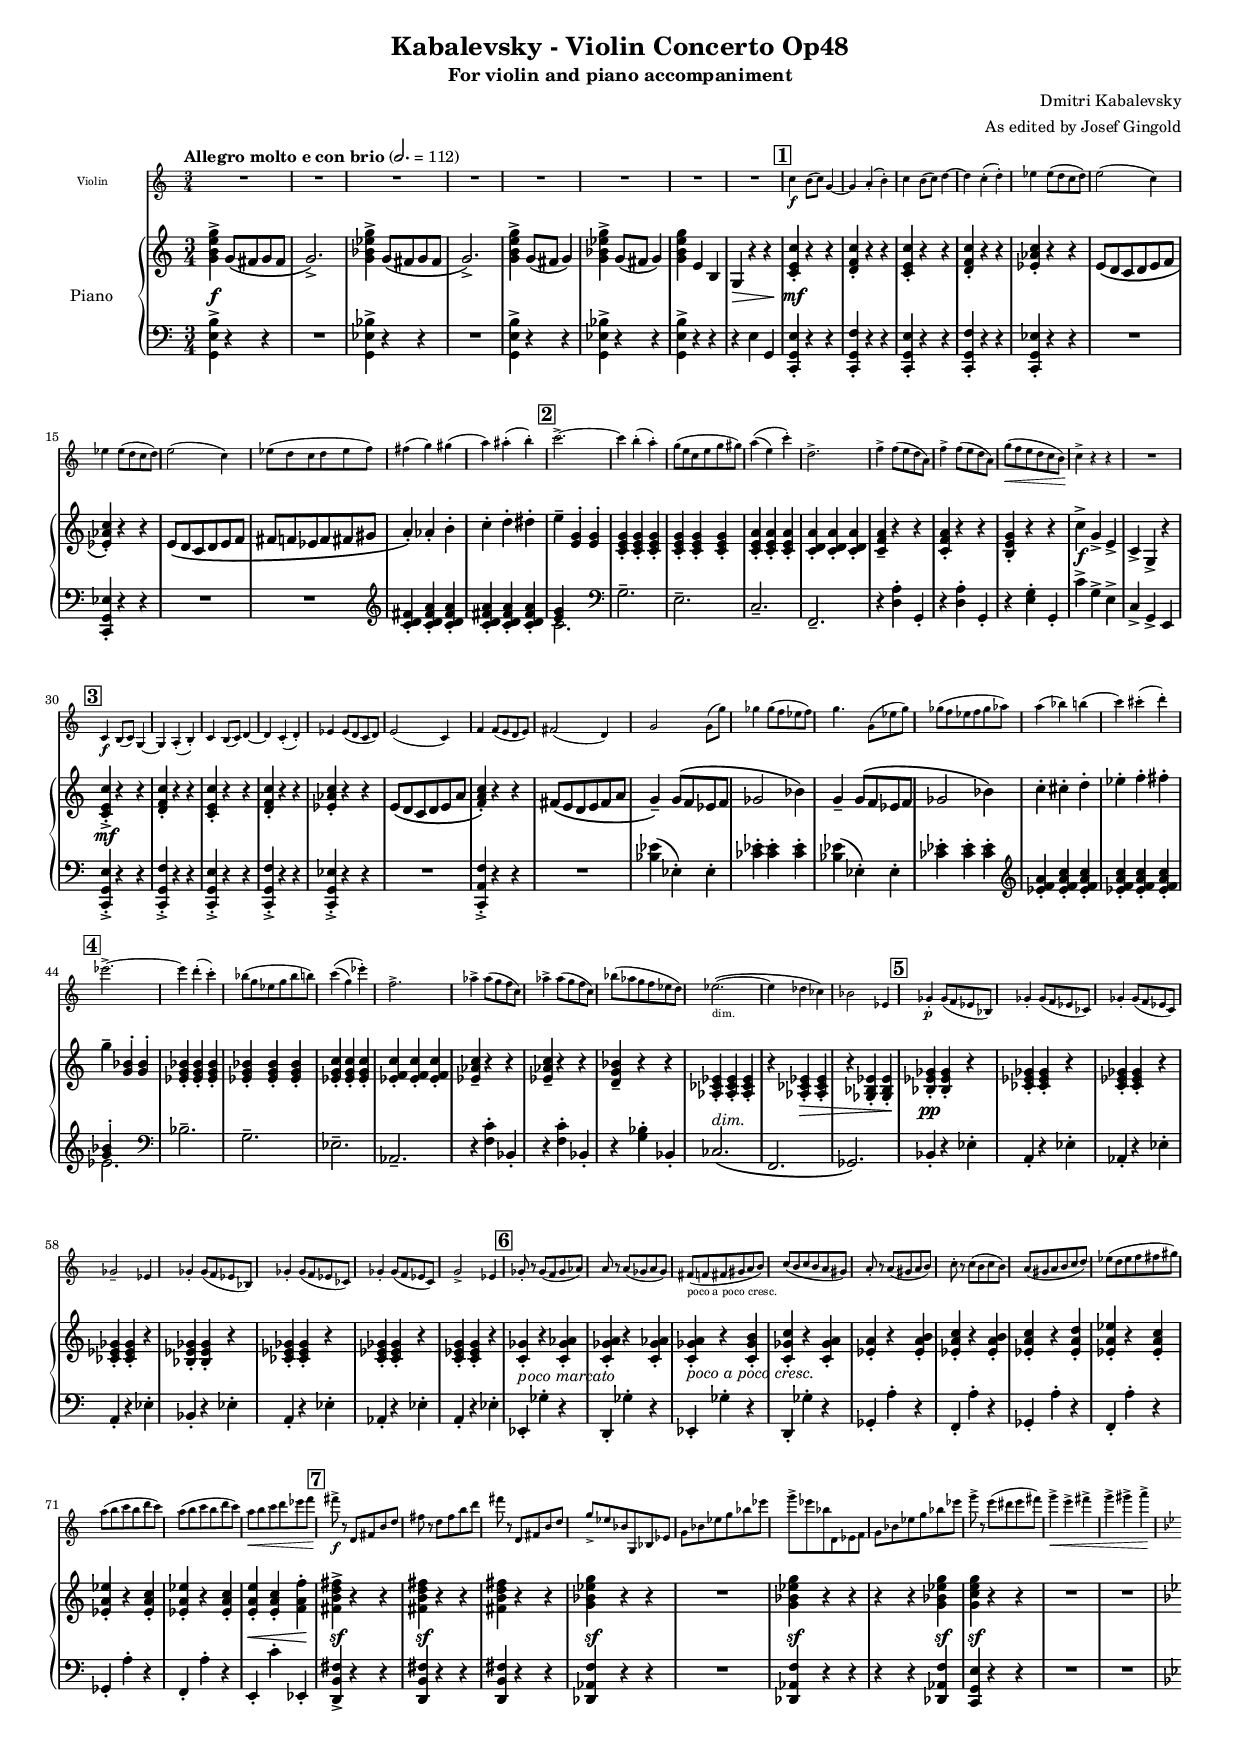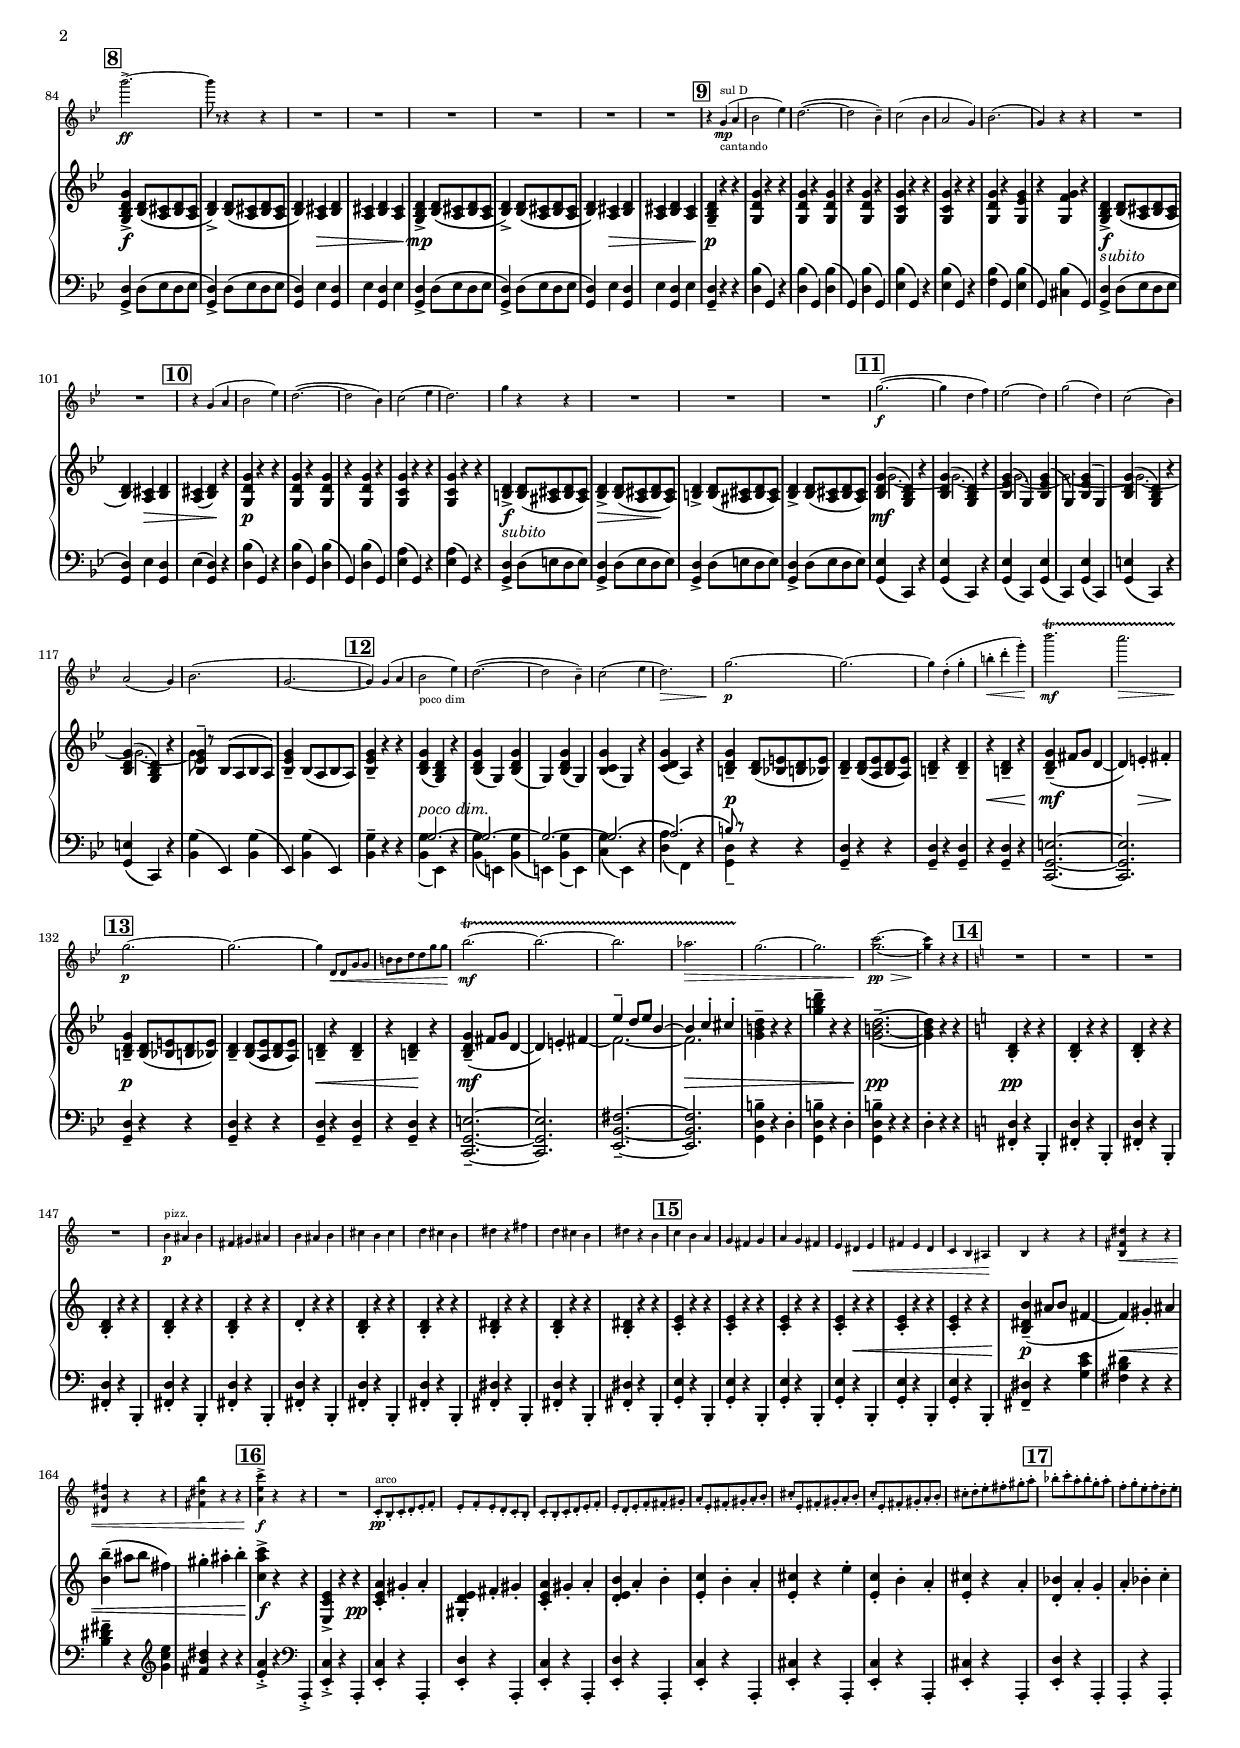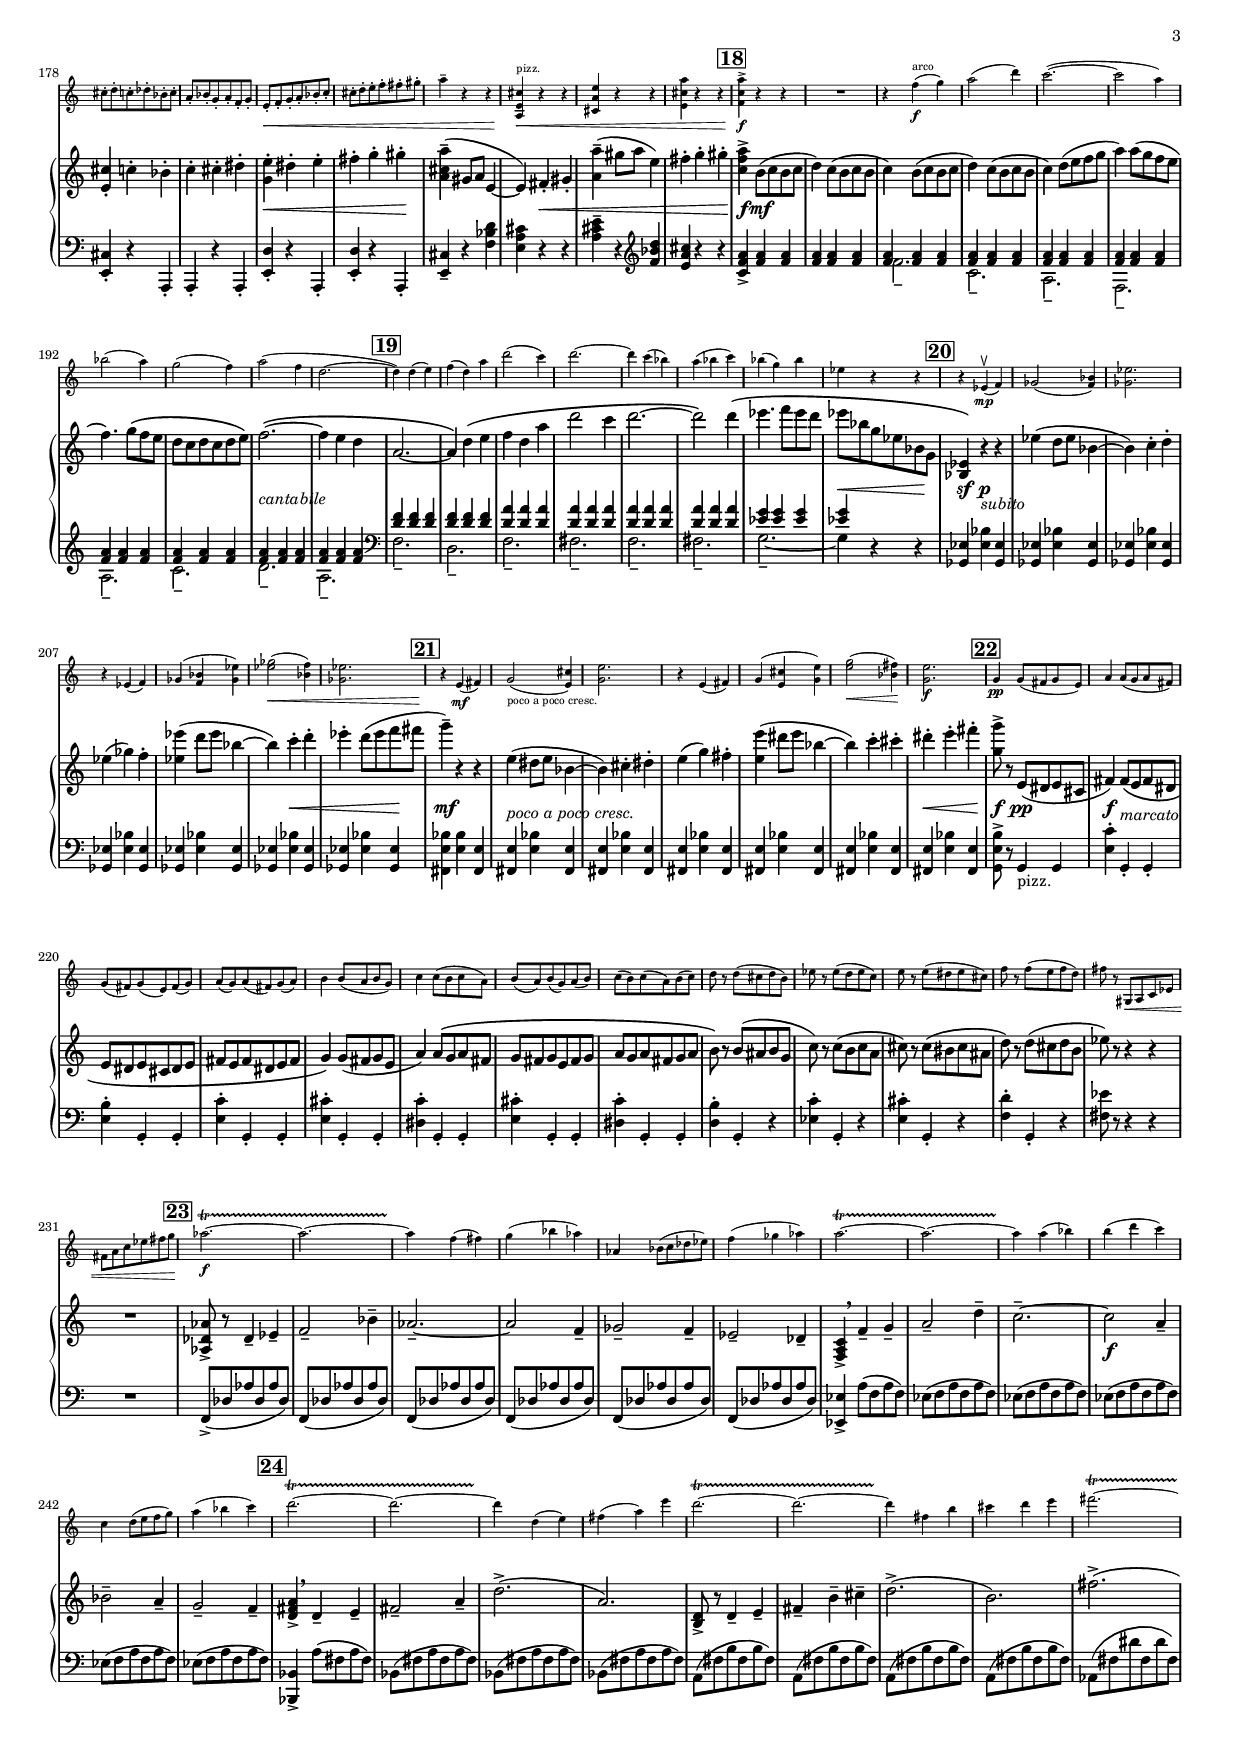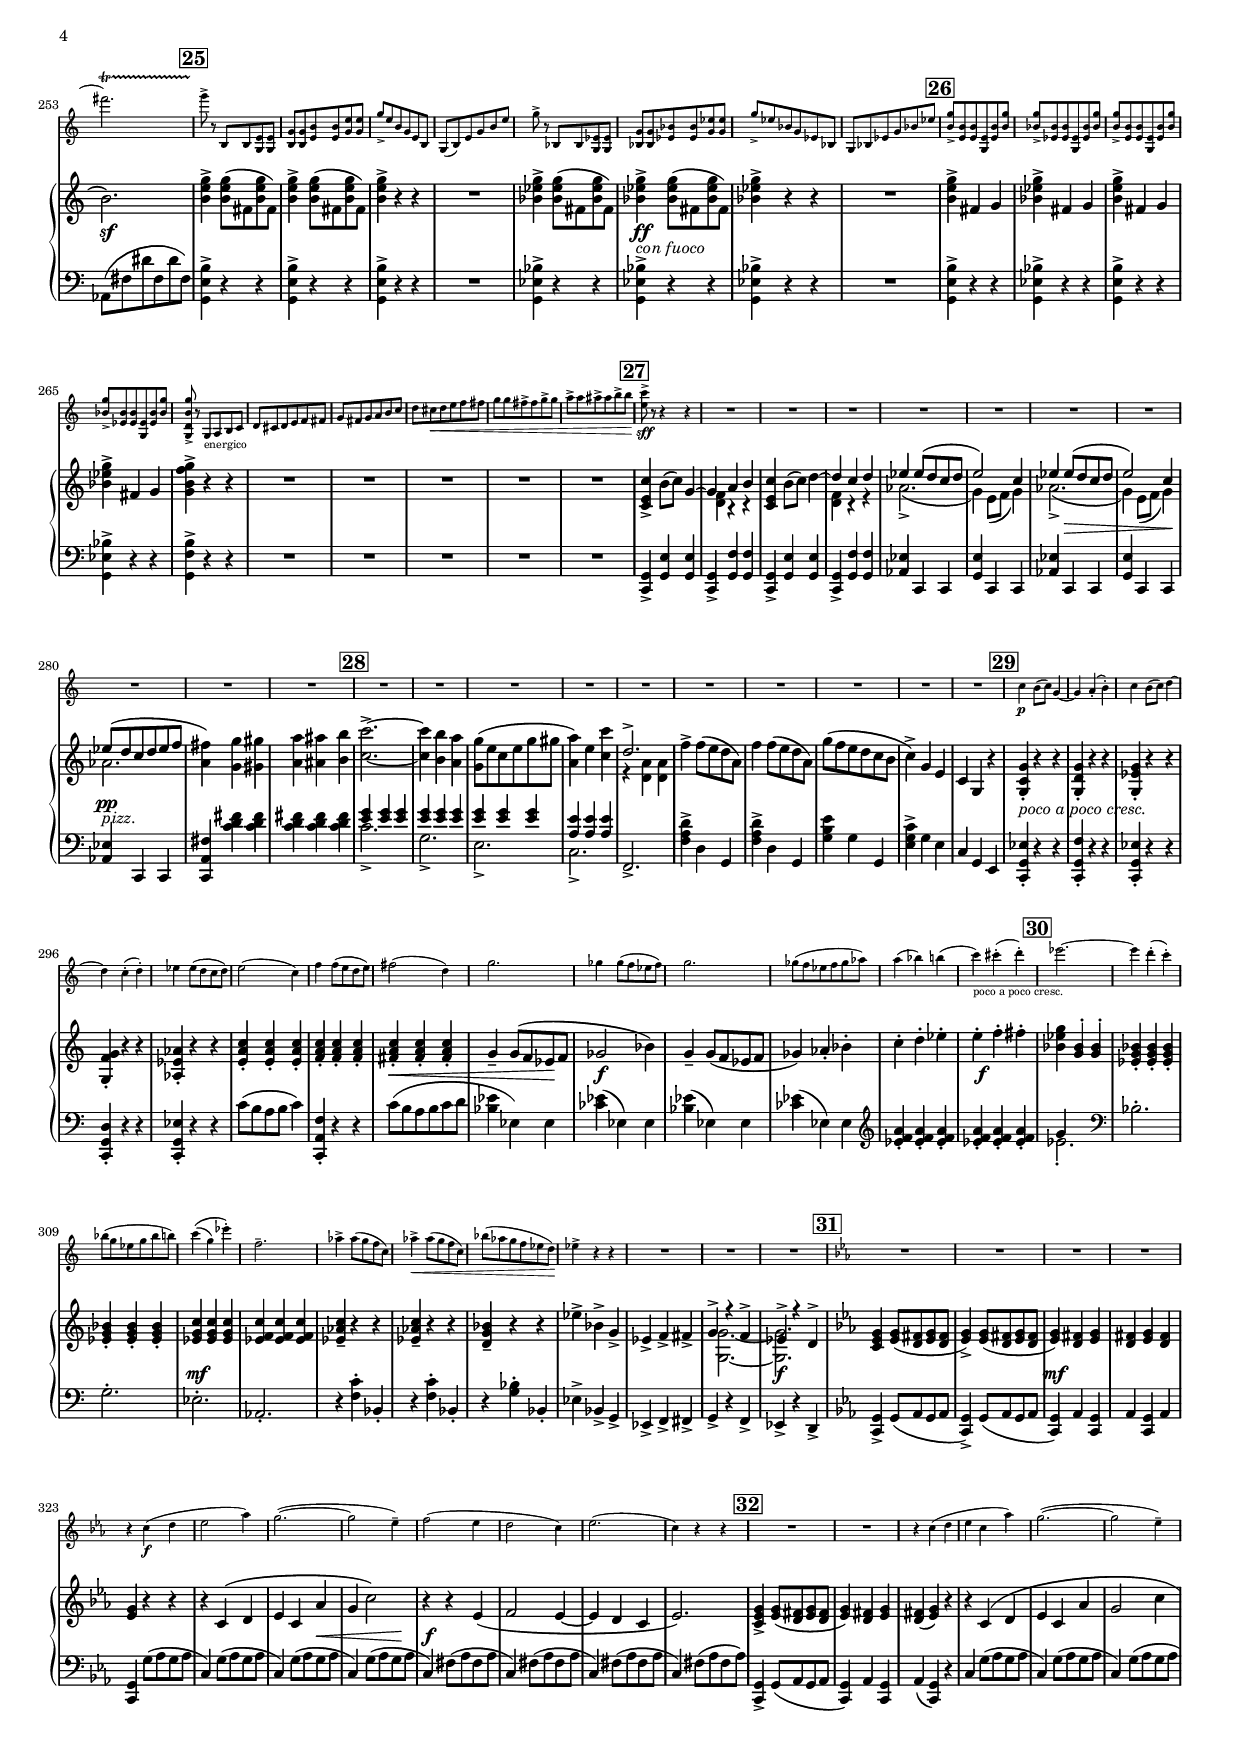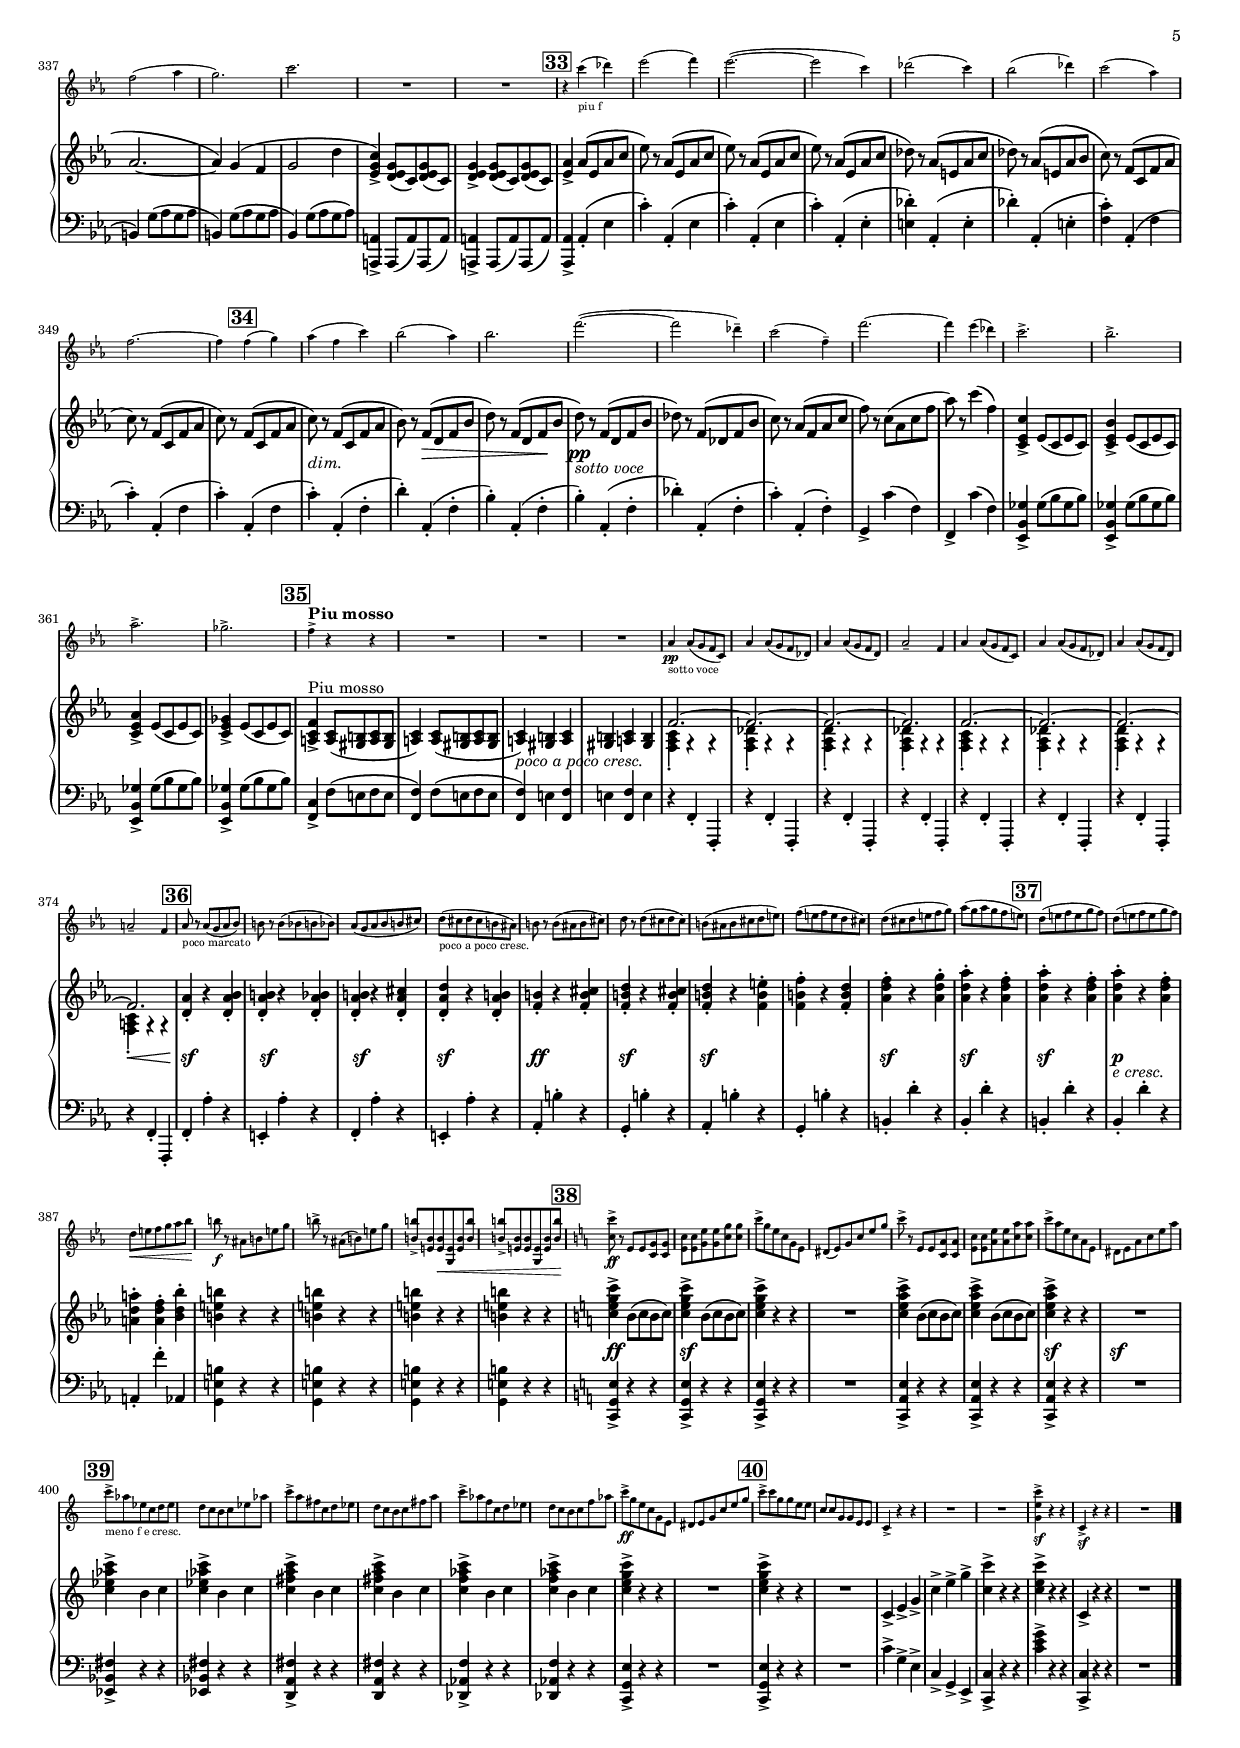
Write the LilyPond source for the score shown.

\version "2.18.2"
\include "articulate.ly"
#(set-global-staff-size 14)

%%%%%%%%%%%%%%%%%%%%%%%%%%%%%%%%%%%%%%%%%%%%%%%%%%%%%%%%%%%%%%%%%%%%%%%%%%%%%%%%%%%%%%%%%%
%%  http://lsr.di.unimi.it/LSR/Item?id=445

%LSR by Jay Anderson.
%modyfied by Simon Albrecht on March 2014.
%=> http://lilypond.1069038.n5.nabble.com/LSR-445-error-td160662.html

#(define (octave-up m t)
 (let* ((octave (1- t))
      (new-note (ly:music-deep-copy m))
      (new-pitch (ly:make-pitch
        octave
        (ly:pitch-notename (ly:music-property m 'pitch))
        (ly:pitch-alteration (ly:music-property m 'pitch)))))
  (set! (ly:music-property new-note 'pitch) new-pitch)
  new-note))

#(define (octavize-chord elements t)
 (cond ((null? elements) elements)
     ((eq? (ly:music-property (car elements) 'name) 'NoteEvent)
       (cons (car elements)
             (cons (octave-up (car elements) t)
                   (octavize-chord (cdr elements) t))))
     (else (cons (car elements) (octavize-chord (cdr elements ) t)))))

#(define (octavize music t)
 (if (eq? (ly:music-property music 'name) 'EventChord)
       (ly:music-set-property! music 'elements (octavize-chord
(ly:music-property music 'elements) t)))
 music)

makeOctaves = #(define-music-function (parser location arg mus) (integer? ly:music?)
 (music-map (lambda (x) (octavize x arg)) (event-chord-wrap! mus)))
%%%%%%%%%%%%%%%%%%%%%%%%%%%%%%%%%%%%%%%%%%%%%%%%%%%%%%%%%%%%%%%%%%%%%%%%%%%%%%%%%%%%%%%%%%

cr = \change Staff = "right"
cl = \change Staff = "left"
rhMark = \markup { 
  \path #0.1 #'((moveto -1 0)(rlineto 0 -1.5)(rlineto 0.5 0))
}

\header {
  title = "Kabalevsky - Violin Concerto Op48"
  subtitle = "For violin and piano accompaniment"
  arranger = "As edited by Josef Gingold"
  composer = "Dmitri Kabalevsky"
}

upper-prelude = \relative c'' {
  <g b e g>4-> g8\( fis g fis g2.\)->
  <g bes ees g>4-> g8\( fis g fis g2.\)->
  <g b e g>4-> g8( fis g4)
  <g bes ees g>4-> g8( fis g4)
  <g b e g>4 e b
  g4 r r
}

lower-prelude = \relative c {
  <g e' b'>4-> r r
  R2.
  <g ees' bes'>4-> r r
  R2.
  <g e' b'>4-> r r
  <g ees' bes'>4-> r r
  <g e' b'>4-> r r
  r4 e' g,
}

dynamics-prelude = {
  s2.\f s2.*6 s4\> s4 s4\!
}

upper-one = \relative c' {
  <c e c'>4-. r r
  <d f c'>4-. r r
  <c e c'>4-. r r
  <d f c'>4-. r r
  <ees aes c>4-. r r
  e8\( d c d e f <ees aes c>4-.\) r r
  e8\( d c d e f fis f ees f fis gis a4-.\) aes-. b-. c-. d-. dis-.
}

upper-two = \relative c'' {
  e4-- s4 s4
  <c, e g>4-. q-. q-. q-. q-. q-.
  <c e a>4-. q-. q-.
  <c d a'>4-. q-. q-.
  <c f a>4-- r r
  q4-. r r
  <b e g>4-. r r
  c'4-> g-> e-> c-> g-> r
}

upper-three = \relative c' {
  <c e c'>4-.-> r r
  <d f c'>4-. r r
  <c e c'>4-. r r
  <d f c'>4-. r r
  <ees aes c>4-. r r
  e8\( d c d e a <f a c>4-.\) r r
  fis8\( e d e fis a g4--\)
  g8\( f ees f ges2 bes4\)
  g4-- g8\( f ees f ges2 bes4\)
  c4-. cis-. d-. ees-. f-. fis-.
}

upper-four = \relative c''' {
  g4-- s4 s4
  <ees, g bes>4-. q-. q-. q-. q-. q-.
  <ees g c>4-. q-. q-.
  <ees f c'>4-. q-. q-.
  <ees aes c>4-- r r
  <ees aes c>4-- r r
  <d g bes>4-- r r
  <aes ces ees>4-. q-. q-. r q-. q-.
  r4 <ges bes ees>-. q-.
}

upper-five = \relative c' {
  <bes ees ges>4-. q-. r
  <ces ees ges>4-. q-. r
  <c ees ges>4-. q-. r
  <ces ees ges>4-. q-. r
  <bes ees ges>4-. q-. r
  <ces ees ges>4-. q-. r
  <c ees ges>4-. q-. r
  <c ees g>4-. q-. r
}

upper-six = \relative c' {
  <c ges'>4-. r <c ges' aes>-.
  <c ges' a>4-. r <c ges' aes>-.
  <c ges' a>4-. r <c ges' b>-.
  <c ges' c>4-. r <c ges' a>-.
  <ees a>4-. r <ees a b>-.
  <ees a c>4-. r <ees a b>-.
  <ees a c>4-. r <ees a d>-.
  <ees a ees'>4-. r <ees a c>-.
  <ees a ees'>4-. r <ees a c>-.
  <ees a ees'>4-. r <ees a c>-.
  <e a e'>4-. <e a c>-. <f a f'>-.
}

upper-seven = \relative c' {
  <fis b d fis>4-> r r
  <fis b d fis>4 r r
  <fis b d fis>4 r r
  <g bes ees g>4 r r
  R2.
  <g bes ees g>4 r r
  r4 r4 <g bes ees g>4
  <g c e g>4 r r
  R2. R2.
}

upper-eight = \relative c' {
  \key g \minor
  <g bes d g>4->
  <bes d>8\( <a cis> <bes d> <a cis> <bes d>4\)->
  <bes d>8\( <a cis> <bes d> <a cis> <bes d>4\)
  <a cis>4 <bes d> <a cis> <bes d> <a cis>
  <g bes d>4->
  <bes d>8\( <a cis> <bes d> <a cis> <bes d>4\)->
  <bes d>8\( <a cis> <bes d> <a cis> <bes d>4\)
  <a cis>4 <bes d> <a cis> <bes d> <a cis>
}

upper-nine = \relative c' {
  <g bes d>4-- r r
  <g d' g>4 r r q r q r q r
  <g c g'>4 r r q r r
  <g d' g>4 r <g ees' g> r <g f' g> r
  <g bes d>4->
  <bes d>8( <a cis> <bes d> <a cis> <bes d>4)
  <a cis>4 <bes d>
}

upper-ten = \relative c' {
  <a cis>4( <bes d>) r
  <g d' g>4 r r q r q r q r
  <g c g'>4 r r q r r
  <b d>4-> q8( <ais cis> <b d> <ais cis>)
  <bes d>4-> q8( <a cis> <bes d> <a cis>)
  <b d>4-> q8( <ais cis> <b d> <ais cis>)
  <bes d>4-> q8( <a cis> <bes d> <a cis>)
}

upper-eleven = \relative c' {
  << {
    <bes d g>4( <g bes d>) b'\rest
    <bes, d g>4( <g bes d>) b'\rest
    <bes, ees g>4( g) q( g) q( g)
    <bes d g>( <g bes d>) b'\rest
    <bes, d g>( <g bes d>) b'\rest
    <bes, ees g>4-- bes8( a bes a)
  } \\ {
    \tiny
    % \stemNeutral
    g'2.~ g2.~ g2.~ g2.~ g2.~ g2.~ g8 d'8\rest
  } >>
  \normalsize
  <bes, ees g>4-- bes8( a bes a)
}

upper-twelve = \relative c' {
  <bes ees g>4-- r r
  <bes d g>4( <g bes d>) r
  \repeat unfold 3 { <bes d g>4( g) }
  <bes c g'>4( g) r
  <c d g>4( a) r
  <b d g>4-- <b d>8( <bes e> <b d> <bes e>)
  <bes d>4-- q8( <a ees'> <bes d> <a ees'>)
  <b d>4-- r q-- r q-- r
  <bes d g>4--( fis'8 g d4~ d) e-. fis-.
}

upper-thirteen = \relative c' {
  <b d g>4-- <b d>8( <bes e> <b d> <bes e>)
  <bes d>4-- q8( <a ees'> <bes d> <a ees'>)
  <b d>4-- r q-- r q-- r
  <bes d g>4--( fis'8 g d4~ d) e-. << {
    s4 ees'4-- d8 ees bes4~ bes c4-. cis-.
  } \\ {
    \stemNeutral
    fis,4~
    \stemDown
    fis2.~ fis
  } >>
  <g b d>4-- r r
  <g' b d>4-- r r
  <g, b d>2.--~ q4 r r
}

upper-fourteen = \relative c' {
  \key c \major
  \repeat unfold 6 { <b d>4-. r r }
  d4-. r r
  <b d>4-. r r
  \repeat unfold 2 { <b d>4-. r r <b dis>-. r r }
}

upper-fifteen = \relative c' {
  \repeat unfold 6 { <c e>4-. r r }
  <b dis b'>4--( ais'8 b fis4~ fis) gis-. ais
  <b b'>4--( ais'8 b fis4) gis-. ais-. b-.
}

upper-sixteen = \relative c'' {
  <c a' c>4-> r r <e,, c' e>-> r r
  <c' e a>4-. gis'-. a-.
  <e d gis,>4-. fis-. gis-.
  <a e c>4-. gis-. a-.
  <b e, d>4-. a-. b-.
  <c e,>4-. b-. a-.
  <cis e,>4-. r e-.
  <c e,>4-. b-. a-.
  <cis e,>4-. r a-.
}

upper-seventeen = \relative c' {
  <d bes'>4-. a'-. g-. a-. bes-. c-.
  <cis e,>4-. c-. bes-. c-. cis-. dis-.
  <e g,>4-. dis-. e-. fis-. g-. gis-.
  <a, cis a'>4--( gis8 a e4~ e) fis4-. gis-.
  <a a'>4--( gis'8 a e4) fis-. g-. gis-.
}

upper-eighteen = \relative c'' {
  <c f a>4-> b8( c b c d4)
  c8( b c b c4)
  b8( c b c d4)
  c8( b c b c4)
  d8( e f g a4)
  a8( g f e f4.)
  g8\( f e d c d c d e\)
  f2.\(~ f4 e d a2.~ a4\)
}
upper-ninteen = \relative c'' {
  d4\( e f d a' d2 c4 d2.~ d2\)
  d4\( ees4. f8 ees d ees bes g ees bes g
  <ees bes>4\)
}

upper-twenty = \relative c'' {
  r4 r
  ees4( d8 ees bes4~ bes) c-. d-.
  ees4( ges) f-.
  <ees ees'>4( d'8 ees bes4~ bes) c-. d-.
  ees-. d8( ees f fis g4--)
}

upper-twentyone = \relative c'' {
  r4 r
  e4( dis8 e bes4~ bes) cis-. dis-.
  e4( g) fis-. <e e'>4( dis'8 e bes4~ bes) c-. cis-.
  dis4-. e-. fis-.
}
upper-twentytwo = \relative c''' {
  <g g'>8-> r e,8( dis e cis
  fis4) fis8\( e fis dis e dis e cis dis e fis e fis dis e fis
  g4\) g8( fis g e a4)
  a8\( g a fis g fis g e fis g a g a fis g a b\) r
  b8( ais b g c) r c( b c a cis) r
  cis8( bis cis ais d) r d( cis d b ees) r r4 r4
  R2.
}
upper-twentythree = \relative c' {
  <aes des aes'>8-> r des4-- ees--
  f2-- bes4-- aes2.~-- aes2 f4--
  ges2-- f4-- ees2-- des4--
  <c a f>4-> \breathe f4-- g-- a2-- d4--
  c2.~-- c2 a4-- bes2-- a4-- g2-- f4--
}
upper-twentyfour = \relative c' {
  <d fis a>4-> \breathe d4-- e--
  fis2-- a4-- d2.(-> a2.)
  <b, d>8-> r d4-- e-- fis-- b-- cis--
  d2.->( b2.) fis'2.->( b,2.)
}
upper-twentyfive = \relative c'' {
  \repeat unfold 2 {
    <b e g>4-> q8( fis q fis)
  }
  q4-> r r R2.
  \repeat unfold 2 {
    <bes ees g>4-> q8( fis q fis)
  }
  q4-> r r R2.
}
upper-twentysix = \relative c'' {
  \repeat unfold 2 {
    <b e g>4-> fis g
    <bes ees g>4-> fis g
  }
  <g b f' g>4-> r r R2.*5
}
upper-twentyseven = \relative c' {
  <c e c'>4-> b'8( c)
  << { g4~ g a b } \\ { s4 <f d>4 r r } >>
  <c e c'>4 b'8( c)
  << { \stemNeutral d4~ \stemUp d c d } \\ { s4 <d, f> r r } >>
  << {
    ees'4 ees8( d c d e2) c4 ees ees8( d c d e2) c4
    ees8( d c d ees f \stemNeutral <fis a,>4)
  } \\ {
    aes,2.->( g4) e8( f g4) aes2.->( g4) e8( f g4) aes2.
  } >>
  \makeOctaves 1 { g4 gis a ais b }
}
upper-twentyeight = \relative c'' {
  \makeOctaves 1 { c2.~-> c4 b a }
  <g g'>8( e' c e g gis
  <a a,>4) e <c c'>
  << { d2.-> } \\ { r4 <a d,> q } >>
  f'4-> f8( e d a) f'4 f8( e d a)
  g'8( f e d c b c4)-> g e c g r
}
upper-twentynine = \relative c' {
  <g c g'>4-. r r
  <g d' g>4-. r r
  <g ees' g>4-. r r
  <g f' g>4-. r r
  <aes ees' aes>4-. r r
  \repeat unfold 3 { <e' a c>-. }
  \repeat unfold 3 { <f a c>-. }
  \repeat unfold 3 { <fis a c>-. }
  g4-- g8( f ees f ges2 bes4)
  g4-- g8( f ees f ges4)
  aes4-. bes-. c-. d-. ees-. e-. f-. fis-.
}
upper-thirty = \relative c'' {
  <bes ees g>4 s2
  \repeat unfold 6 { <ees, g bes>4-. }
  \repeat unfold 3 { <ees g c>4 }
  \repeat unfold 3 { <ees f c'>4 }
  <ees aes c>4-- r r
  <ees aes c>4-- r r
  <d g bes>4-- r r
  ees'4-> bes-> g-> ees-> f-> fis->
  << { g4-> r f-> ees-> r d-> } \\ { <g, g'>2.~ q2. } >>
}
upper-thirtyone = \relative c' {
  \key c \minor
  <c ees g>4
  <ees g>8( <d fis> <ees g> <d fis> <ees g>4)->
  <ees g>8( <d fis> <ees g> <d fis> <ees g>4)
  <d fis>4 <ees g> <d fis> <ees g> <d fis>
  <ees g>4 r r r c( d ees c aes' g c2)
  r4 r ees,4( f2 ees4~ ees d c ees2.)
}
upper-thirtytwo = \relative c' {
  <c ees g>4->
  <ees g>8( <d fis> <ees g> <d fis> <ees g>4)
  <d fis>4 <ees g> <d fis>( <ees g>) r
  r4 c( d ees c aes' g2 c4 aes2.~ aes4)
  g4( f g2 d'4 <ees, g c>4->)
  \repeat unfold 2 { <d ees g>8( c) }
  q4->
  \repeat unfold 2 { <d ees g>8( c) }
}
upper-thirtythree = \relative c' {
  <ees aes>4->
  \repeat unfold 3 { aes8( ees aes c ees) r }
  aes,8( ees aes c des) r
  aes8( e aes c des) r
  aes8( e aes bes c) r
  \repeat unfold 3 { f,8( c f aes c) r }
}
upper-thirtyfour = \relative c' {
  f8( c f aes bes) r
  \repeat unfold 2 { f8( d f bes d) r }
  f,8( d f bes des) r
  f,8( des f bes c) r
  aes8( f aes c f) r
  c8( aes c f aes) r c4( f,)
  <c, ees c'>4-> ees8( c ees c)
  <c ees bes'>4-> ees8( c ees c)
  <c ees aes>4-> ees8( c ees c)
  <c ees ges>4-> ees8( c ees c)
}
upper-thirtyfive = \relative c' {
  <a c f>4->^"Piu mosso"
  <a c>8( <gis b> <a c> <gis b> <a c>4)
  <a c>8( <gis b> <a c> <gis b> <a c>4)
  <gis b>4 <a c> <gis b> <a c> <gis b>
  << {
    f'2.~ f~ f~ f
    f2.~ f~ f~ f
  } \\ {
    <f, aes c>4-. r r
    <f aes des>4-. r r
    <f aes d>4-. r r
    <f aes des>4-. r r
    <f aes c>4-. r r
    <f aes des>4-. r r
    <f aes d>4-. r r
    <f a c>4-. r r
  } >>
}
upper-thirtysix = \relative c' {
  <d aes'>4-. r <d aes' bes>-.
  <d aes' b>4-. r <d aes' bes>-.
  <d aes' b>4-. r <d aes' cis>-.
  <d aes' d>4-. r <d aes' b>-.
  <f b>4-. r <f b cis>-.
  <f b d>4-. r <f b cis>-.
  <f b d>4-. r <f b e>-.
  <f b f'>4-. r <f b d>-.
  <aes d f>4-. r <aes d g>-.
  <aes d aes'>4-. r <aes d f>-.
}
upper-thirtyseven = \relative c'' {
  <aes d aes'>4-. r <aes d f>-.
  <aes d aes'>4-. r <aes d f>-.
  <a d a'>4-. <a d f>-. <bes d bes'>-.
  \repeat unfold 4 { <b e b'>4 r r }
}
upper-thirtyeight = \relative c'' {
  \key c \major
  <c e g c>4-> b8( c b c)
  <c e g c>4-> b8( c b c)
  q4-> r r R2.
  <c e a c>4-> b8( c b c)
  <c e a c>4-> b8( c b c)
  q4-> r r R2.
}
upper-thirtynine = \relative c'' {
  <c ees aes c>4-> b c
  <c ees aes c>4-> b c
  <c fis a c>4-> b c
  <c fis a c>4-> b c
  <c f aes c>4-> b c
  <c f aes c>4-> b c
  <c e g c>4-> r r R2.
}
upper-forty = \relative c'' {
  <c e g c>4-> r r R2.
  c,4-> e-> g-> c-> e-> g->
  <c, c'>4-> r r
  <c e c'>4-> r r
  c,4-> r r R2.
}

lower-one = \relative c, {
  <c g' e'>4-. r r
  <c g' f'>4-. r r
  <c g' e'>4-. r r
  <c g' f'>4-. r r
  <c g' ees'>4-. r r
  R2.
  <c g' ees'>4-. r r
  R2. R2.
  \clef treble
  <c'' d fis>4-. \repeat unfold 5 { <c d fis a>4-. }
}

lower-two = \relative c' {
  << { <e g>4 \cr q-. q-. } \\ { \cl c2. } >>
  \clef bass
  g2.-- e2.-- c2.-- f,2.--
  r4 <d' a'>-. g,-.
  r4 <d' a'>-. g,-.
  r4 <e' g>-. g,-.
  c'4-> g-> e-> c-> g-> e
}

lower-three = \relative c, {
  <c g' e'>4-.-> r r
  <c g' f'>4-.-> r r
  <c g' e'>4-.-> r r
  <c g' f'>4-.-> r r
  <c g' ees'>4-.-> r r
  R2.
  <c a' f'>4-.-> r r
  R2.
  <bes'' ees>4( ees,-.) ees-.
  <ces' ees>4-. q-.q-.
  <bes ees>4( ees,-.) ees-.
  <ces' ees>4-. q-.q-.
  \clef treble
  <ees f a>4-.
  \repeat unfold 5 { <ees f a c>4-. }
}

lower-four = \relative c'' {
  << { <g bes>4-. \cr q-. q-. } \\ { \cl ees2. } >>
  \clef bass
  bes2.-- g-- ees-- aes,--
  r4 <f' c'>4-. bes,-.
  r4 <f' c'>4-. bes,-.
  r4 <g' bes>4-. bes,-.
  ces2.\( f, ges\)
}

lower-five = \relative c {
  bes4-. r ees-.
  a,4-. r ees'-.
  aes,4-. r ees'-.
  a,4-. r ees'-.
  bes4-. r ees-.
  a,4-. r ees'-.
  aes,4-. r ees'-.
  a,4-. r ees'-.
}

lower-six = \relative c, {
  ees4-. ges'-. r
  d,4-. ges'-. r
  ees,4-. ges'-. r
  d,4-. ges'-. r
  \repeat unfold 3 {
    ges,4-. a'-. r
    f,4-. a'-. r
  }
  e,4-. c''-. ees,,-.
}

lower-seven = \relative c, {
  <d b' fis'>4-> r r
  q4 r r q4 r r
  <des aes' f'>4 r r
  R2.
  q4 r r r r q
  <c g' e'>4 r r
  R2.*2
}

lower-eight = \relative c {
  \key g \minor
  <d g,>4->
  d8( ees d ees q4)->
  d8( ees d ees q4)
  ees4 q ees q ees
  <d g,>4->
  d8( ees d ees q4)->
  d8( ees d ees q4)
  ees4 q ees q ees
}

lower-nine = \relative c {
  <d g,>4-- r r
  <d bes'>4( g,) r
  \repeat unfold 3 { <d' bes'>4( g,) }
  <ees' bes'>4( g,) r
  <ees' bes'>4( g,) r
  <f' bes>4( g,) <ees' bes'>( g,) <cis bes'>( g)
  <d' g,>4->
  d8( ees d ees q4)
}

lower-ten = \relative c {
  ees4 q ees( q) r
  <d bes'>4( g,) r
  \repeat unfold 3 { <d' bes'>4( g,) }
  <ees' a>4( g,) r
  <ees' a>4( g,) r
  <d' g,>4->
  d8( e d e) q4->
  d8( ees d ees) q4->
  d8( e d e) q4->
  d8( ees d ees)
}

lower-eleven = \relative c {
  \repeat unfold 2 { <g ees'>4( c,) r }
  \repeat unfold 3 { q4( c) }
  \repeat unfold 2 { <g' e'>4( c,) r }
  \repeat unfold 3 { <bes' g'>4( ees,) }
}

lower-twelve = \relative c {
  <bes g'>4-- r r
  << {
    \tiny
    g'2.~ g2.~ g2.~ g2.\( a2.\)\( b8\) r
  } \\ {
    \normalsize
    <bes, g'>4( ees,) d'\rest
    \repeat unfold 3 { <bes g'>4( e,) }
    <c' g'>4( ees,) d'\rest
    <d a'>4( f,) d'\rest
    <g, d'>4--
  } >>
  r4 r4
  <g d'>4-- r r
  q-- r q-- r q-- r
  <c, g' e'>2.~ q2.
}

lower-thirteen = \relative c {
  <g d'>4-- r r q-- r r
  q-- r q-- r q-- r
  <c, g' e'>2.--~ q2.
  <ees bes' fis'>2.--~ q2.
  \repeat unfold 2 { <g d' b'>4-- r d'-. }
  q4-- r r d4-. r r
}

lower-fourteen = \relative c, {
  \key c \major
  \repeat unfold 9 { <fis d'>4-. r b,-. }
  <fis' dis'>4-. r b,-.
  <fis' d'>4-. r b,-.
  <fis' dis'>4-. r b,-.
}

lower-fifteen = \relative c {
  \repeat unfold 6 { <g e'>4-. r b,-. }
  <fis' dis'>4-- r <g' c e>4 <fis b dis> r r
  <b dis fis>4-- r \clef treble <g' c e> <fis b dis> r r
}

lower-sixteen = \relative c' {
  <e a>-.-> r \clef bass
  a,,,4-.-> <e' c'>-.-> r a,-.
  <e' c'>-. r a,-.
  <e' d'>-. r a,-.
  <e' c'>-. r a,-.
  <e' d'>-. r a,-.
  <e' c'>-. r a,-.
  <e' cis'>-. r a,-.
  <e' c'>-. r a,-.
  <e' cis'>-. r a,-.
}

lower-seventeen = \relative c, {
  <e d'>-. r a,-. a-. r a-.
  <e' cis'>-. r a,-. a-. r a-.
  <e' d'>-. r a,-.
  <e' d'>-. r a,-.
  <e' cis'>4-- r <f' bes d> <e a cis> r r
  <a cis e>4-- r \clef treble
  <f' bes d>4 <e a cis> r r
}

lower-eighteen = \relative c' {
  <c f a>4-> <f a> q q q q
  << {
    \repeat unfold 24 { q4 }
  } \\ {
    f2.-- c-- a-- f-- a-- c-- d-- a--
  } >>
}

lower-ninteen = \relative c' {
    \clef bass
    << {
      \repeat unfold 6 { <d f>4 }
      \repeat unfold 12 { <d a'>4 }
      <ees g>4 q q q
    } \\ {
      f,2.-- d-- f-- fis-- f-- fis-- g~-- g4
    } >>
    r4 r
  }

lower-twenty = \relative c {
  \repeat unfold 7 {
    <ees ges,>4 <ees bes'> <ees ges,>
  }
}

lower-twentyone = \relative c {
  <e bes' fis,>4 <e bes'> <e fis,>
  \repeat unfold 6 {
    <e fis,>4 <e bes'> <e fis,>
  }
}

lower-twentytwo = \relative c {
  <g e' b'>8-> r g4_\markup { "pizz." } g
  <e' c'>4-. g,-. g-.
  <e' b'>4-. g,-. g-.
  <e' c'>4-. g,-. g-.
  <e' cis'>4-. g,-. g-.
  <dis' c'>4-. g,-. g-.
  <e' cis'>4-. g,-. g-.
  <dis' c'>4-. g,-. g-.
  <d' b'>4-. g,-. r
  <ees' c'>4-. g,-. r
  <e' cis'>4-. g,-. r
  <f' d'>4-. g,-. r
  <fis' ees'>8 r r4 r4
  R2.
}
lower-twentythree = \relative c, {
  f8->( des' aes' des, aes' des,)
  \repeat unfold 5 {
    f,8( des' aes' des, aes' des,)
  }
  <ees ees,>4-> a8( f a f)
  \repeat unfold 5 { ees8( f a f a f) }
}
lower-twentyfour = \relative c {
  <bes bes,>4-> a'8( fis a fis)
  \repeat unfold 3 { bes,8( fis' a fis a fis) }
  \repeat unfold 4 { a,8( fis' b fis b fis) }
  \repeat unfold 2 { aes,8( fis' dis' fis, dis' fis,) }
}
lower-twentyfive = \relative c {
  <g e' b'>4-> r r q-> r r q-> r r R2.
  <g ees' bes'>4-> r r q-> r r q-> r r R2.
}
lower-twentysix = \relative c {
  <g e' b'>4-> r r <g ees' bes'>-> r r
  <g e' b'>4-> r r <g ees' bes'>-> r r
  <g f' b>4-> r r R2.*5
}
lower-twentyseven = \relative c {
  <g c,>4-> <g e'> q
  <g c,>4-> <g f'> q
  <g c,>4-> <g e'> q
  <g c,>4-> <g f'> q
  <aes ees'>4 c, c
  <g' e'> c, c
  <aes' ees'>4 c, c
  <g' e'> c, c
  <aes' ees'>4 c, c
  <c a' fis'>4 <c'' d fis> q q q q
}
lower-twentyeight = \relative c' {
  << {
    \repeat unfold 9 { <e g>4 }
    \repeat unfold 3 { <a, e'>4 }
  } \\ {
    c2.-> g-> e-> c->
  } >>
  f,2.->
  <f' a d>4-> d g,
  <f' a d>4-> d g,
  <g' b e>4 g g,
  <e' g c>4-> g e c g e
}
lower-twentynine = \relative c, {
  <c g' ees'>4-. r r
  <c g' f'>4-. r r
  <c g' ees'>4-. r r
  <c g' d'>4-. r r
  <c g' ees'>4-. r r
  c''8( b a b c4)
  <c,, a' f'>4-. r r c''8( b a b c d
  <bes ees>4 ees,) ees
  <ces' ees>4( ees,) ees
  <bes' ees>4( ees,) ees
  <ces' ees>4( ees,) ees
  \clef treble
  \repeat unfold 6 { <ees' f a>4-. }
}
lower-thirty = \relative c'' {
  << {
    g4 \cr <g bes>4-. q-.
  } \\ {
    \cl ees2.-.
  } >>
  \clef bass
  bes2.-. g-. ees-. aes,-.
  r4 <f' c'>4-. bes,-.
  r4 <f' c'>4-. bes,-.
  r4 <g' bes>4-. bes,-.
  ees4-> bes-> g-> ees-> f-> fis->
  g4-> r f-> ees-> r d->
}
lower-thirtyone = \relative c {
  \key c \minor
  <g c,>4->
  g8( aes g aes <g c,>4)->
  g8( aes g aes <g c,>4)
  aes4 q aes q aes q
  \repeat unfold 4 { g'8( aes g aes c,4) }
  \repeat unfold 3 { fis8( aes fis aes c,4) }
  fis8( aes fis aes)
}
lower-thirtytwo = \relative c {
  <g c,>4->
  g8( aes g aes <g c,>4)
  aes4 q aes( q) r4
  c4 \repeat unfold 2 { g'8( aes g aes c,4) }
  \repeat unfold 2 { g'8( aes g aes b,4) }
  g'8( aes g aes bes,4)
  g'8( aes g aes)
  \repeat unfold 2 { <a,, a'>4-> a8( a') a,( a') }
}
lower-thirtythree = \relative c {
  <aes aes,>4->
  \repeat unfold 3 { aes4-.( ees' c'-.) }
  aes,4-.( ees'-. <e des'>-.)
  aes,4-.( e'-. des'-.)
  aes,4-.( e'-. <f c'>-.)
  \repeat unfold 3 { aes,4-.( f' c'-.) }
}
lower-thirtyfour = \relative c {
  aes4-.( f'-. d'-.)
  aes,4-.( f'-. bes-.)
  aes,4-.( f'-. bes-.)
  aes,4-.( f'-. des'-.)
  aes,4-.( f'-. c'-.)
  aes,-.( f'-.)
  g,4-> c'4( f,) f,-> c''( f,)
  \repeat unfold 4 {
    <ges bes, ees,>4-> ges8( bes ges bes)
  }
}
lower-thirtyfive = \relative c {
  <c f,>4->
  \repeat unfold 2 { f8( e f e <f f,>4) }
  e4 q e q e
  \repeat unfold 8 { r4 f,-. f,-. }
}
lower-thirtysix = \relative c, {
  f4-. aes'-. r e,-. aes'-. r
  f,4-. aes'-. r e,-. aes'-. r
  aes,4-. b'-. r g,-. b'-. r
  aes,4-. b'-. r g,-. b'-. r
  b,4-. d'-. r bes,-. d'-. r
}
lower-thirtyseven = \relative c {
  b4-. d'-. r bes,-. d'-. r
  a,4-. f''-. aes,,
  \repeat unfold 4 { <g e' b'>4 r r }
}
lower-thirtyeight = \relative c, {
  \key c \major
  \repeat unfold 3 { <c g' e'>4-> r r } R2.
  \repeat unfold 3 { <c a' e'>4-> r r } R2.
}
lower-thirtynine = \relative c, {
  <ees bes' fis'>4-> r r q r r
  <d a' fis'>4-> r r q r r
  <des aes' f'>4-> r r q r r
  <c g' e'>4-> r r R2.
}
lower-forty = \relative c, {
  <c g' e'>4-> r r R2.
  c''4-> g-> e-> c-> g-> e->
  <c c'>4-> r r <c'' e g>-> r r <c,, c'>4-> r r R2.
}

dynamics-one = {
  s2.\mf s2.*10
}
dynamics-two = {
  s2.*8 s2.\f s2.
}
dynamics-three = {
  s2.\mf s2.*13
}
dynamics-four = {
  s2.*8 s2._"dim." s4 s2\> s2 s4\!
}
dynamics-five = {
  s2.\pp s2.*7
}
dynamics-six = {
  s2._"poco marcato" s2. s2._"poco a poco cresc." s2.*7 s2\< s4\!
}
dynamics-seven = {
  s2.\sf s2.\sf s2. s2.\sf s2. s2.\sf s2 s4\sf s2.\sf s2.*2
}
dynamics-eight = {
  s2.\f s2. s4 s2\> s2 s4\! s2.\mp s2. s4 s2\> s2 s4\!
}
dynamics-nine = {
  s2.\p s2.*7 s2.\f_"subito" s4 s2\> s4 s2\!
}
dynamics-ten = {
  s2.\p s2.*4 s2.\f_"subito" s2\> s4\! s2.*2
}
dynamics-eleven = {
  s2.\mf s2.*7
}
dynamics-twelve = {
  s2. s2._"poco dim." s2.*4 s2.\p s2.*2 s2\< s4\! s2.\mf s4 s\> s\!
}
dynamics-thirteen = {
  s2.\p s s2.\< s4 s\! s s2.\mf s2.*2 s2.\> s2. s2 s4\! s2.\pp s2.
}
dynamics-fourteen = {
  s2.\pp s2.*11
}
dynamics-fifteen = {
  s2.*3 s4 s2\< s2. s2 s4\! s2.\p s2.\< s2. s2 s4\!
}
dynamics-sixteen = {
  s2.\f s2 s4\pp s2.*8
}
dynamics-seventeen = {
  s2.*4 s2.\< s2 s4\! s2. s4 s2\< s2. s2 s4\!
}
dynamics-eighteen = {
  s4\f s2\mf s2.*7 s2._"cantabile" s2.
}
dynamics-ninteen = {
  s2.*7 s2\< s4\!
}
dynamics-twenty = {
  s4\sf s2\p_"subito" s2.*4 s4 s2\< s2 s4\!
}
dynamics-twentyone = {
  s2.\mf s2._"poco a poco cresc." s2.*4 s2\< s4\!
}
dynamics-twentytwo = {
  s4\f s2\pp
}
dynamics-twentythree = {
  s4\f s2_"marcato" s2.*11
}
dynamics-twentyfour = {
  s2.*10
}
dynamics-twentyfive = {
  s2.\f s2.*7
}
dynamics-twentysix = {
  s2.*4 s2.\sf s2.*5
}
dynamics-twentyseven = {
  s2.\ff_"con fuoco" s2.*10
}
dynamics-twentyeight = {
  s2.*8 s4 s2\> s2 s4\!
}
dynamics-twentynine = {
  s2.\pp_"pizz." s2.*12 s2._"poco a poco cresc."
}
dynamics-thirty = {
  s2.*6 s2.\< s2 s4\! s2.\f s2.*3
}
dynamics-thirtyone = {
  s2.\f s2.*3
  s2.\mf
  s2.*7
}
dynamics-thirtytwo = {
  s2.\f s2.*2 s2.\mf s2.*3
  s2 s4\< s2 s4\!
  s2.\f s2.
}
dynamics-thirtythree = {
  s2.*8
}
dynamics-thirtyfour = {
  s2.*13
}
dynamics-thirtyfive = {
  s2. s2._"dim." s4 s2\> s2 s4\!
  s2.\pp_"sotto voce" s2.*7
}
dynamics-thirtysix = {
  s2.*3 s2._"poco a poco cresc." s2.*6
}
dynamics-thirtyseven = {
  s2.*2 s2\< s4\! \repeat unfold 4 { s2.\sf }
}
dynamics-thirtyeight = {
  s2.\ff s2.\sf s2.\sf s2.
  \repeat unfold 3 { s2.\sf }
}
dynamics-thirtynine = {
  s2.\p_"e cresc." s2.*5 s2.\ff
}
dynamics-forty = {
  s2.\sf s2.*4 s2.\sf s2.\sf s2.
}

upper = \relative c' {
  \clef treble
  \tempo "Allegro molto e con brio" 2. = 112
  \time 3/4
  \key c \major
  \upper-prelude
  \upper-one
  \upper-two
  \upper-three
  \upper-four
  \upper-five
  \upper-six
  \upper-seven
  \upper-eight
  \upper-nine
  \upper-ten
  \upper-eleven
  \upper-twelve
  \upper-thirteen
  \upper-fourteen
  \upper-fifteen
  \upper-sixteen
  \upper-seventeen
  \upper-eighteen
  \upper-ninteen
  \upper-twenty
  \upper-twentyone
  \upper-twentytwo
  \upper-twentythree
  \upper-twentyfour
  \upper-twentyfive
  \upper-twentysix
  \upper-twentyseven
  \upper-twentyeight
  \upper-twentynine
  \upper-thirty
  \upper-thirtyone
  \upper-thirtytwo
  \upper-thirtythree
  \upper-thirtyfour
  \upper-thirtyfive
  \upper-thirtysix
  \upper-thirtyseven
  \upper-thirtyeight
  \upper-thirtynine
  \upper-forty
  \bar "|."
}

lower = \relative c {
  \clef bass
  \time 3/4
  \key c \major
  \lower-prelude
  \lower-one
  \lower-two
  \lower-three
  \lower-four
  \lower-five
  \lower-six
  \lower-seven
  \lower-eight
  \lower-nine
  \lower-ten
  \lower-eleven
  \lower-twelve
  \lower-thirteen
  \lower-fourteen
  \lower-fifteen
  \lower-sixteen
  \lower-seventeen
  \lower-eighteen
  \lower-ninteen
  \lower-twenty
  \lower-twentyone
  \lower-twentytwo
  \lower-twentythree
  \lower-twentyfour
  \lower-twentyfive
  \lower-twentysix
  \lower-twentyseven
  \lower-twentyeight
  \lower-twentynine
  \lower-thirty
  \lower-thirtyone
  \lower-thirtytwo
  \lower-thirtythree
  \lower-thirtyfour
  \lower-thirtyfive
  \lower-thirtysix
  \lower-thirtyseven
  \lower-thirtyeight
  \lower-thirtynine
  \lower-forty
  \bar "|."
}

dynamics = {
  \dynamics-prelude
  \dynamics-one
  \dynamics-two
  \dynamics-three
  \dynamics-four
  \dynamics-five
  \dynamics-six
  \dynamics-seven
  \dynamics-eight
  \dynamics-nine
  \dynamics-ten
  \dynamics-eleven
  \dynamics-twelve
  \dynamics-thirteen
  \dynamics-fourteen
  \dynamics-fifteen
  \dynamics-sixteen
  \dynamics-seventeen
  \dynamics-eighteen
  \dynamics-ninteen
  \dynamics-twenty
  \dynamics-twentyone
  \dynamics-twentytwo
  \dynamics-twentythree
  \dynamics-twentyfour
  \dynamics-twentyfive
  \dynamics-twentysix
  \dynamics-twentyseven
  \dynamics-twentyeight
  \dynamics-twentynine
  \dynamics-thirty
  \dynamics-thirtyone
  \dynamics-thirtytwo
  \dynamics-thirtythree
  \dynamics-thirtyfour
  \dynamics-thirtyfive
  \dynamics-thirtysix
  \dynamics-thirtyseven
  \dynamics-thirtyeight
  \dynamics-thirtynine
  \dynamics-forty
}

violin-prelude = \relative c'' {
  R2. R2. R2. R2. R2. R2. R2. R2.
}
violin-one = \relative c'' {
  c4\f b8( c) g4~ g a-.( b-.) c4 b8( c) d4~ d c-.( d-.) ees4 ees8( d c d) e2( c4)
  ees4 ees8( d c d) e2( c4) ees8( d c d ees f) fis4( g) gis( a) ais-.( b-.)
}
violin-two = \relative c''' {
  c2.~-> c4 b-.( a-.) g8( e c e g gis) a4(\( e) c'-.\) d,2.->
  f4-> f8( e d a)
  f'4-> f8( e d a)
  g'8(\< f e d c b)\! c4-> r r R2.
}
violin-three = \relative c'' {
  c,4\f b8( c) g4~ g a-.( b-.) c4 b8( c) d4~ d c-.( d-.)
  ees4 ees8( d c d) e2( c4)
  f4 f8( e d e) fis2( d4)
  g2 g8( g') ges4 ges8( f ees f) g4. g,8( ees' g)
  ges8( f ees f ges aes) a4( bes) b( c) cis-.( d-.)
}
violin-four = \relative c''' {
  ees2.~-> ees4 d-.( c-.) bes8( g ees g bes b)
  c4(\( g) ees'-.\) f,2.->
  aes4-> aes8( g f c)
  aes'4-> aes8( g f c)
  bes'8( aes g f ees d) ees2.~\(_"dim." ees4 des ces\)
  bes2 ees,4
}
violin-five = \relative c'' {
  ges4-.\p ges8( f ees bes)
  ges'4-. ges8( f ees ces)
  ges'4-. ges8( f ees c)
  ges'2-- ees4
  ges4-. ges8( f ees bes)
  ges'4-. ges8( f ees ces)
  ges'4-. ges8( f ees c)
  g'2-> ees4
}
violin-six = \relative c'' {
  ges8-. r ges( f ges aes)
  a8 r a( ges a ges)
  fis8(_"poco a poco cresc." f fis gis a b)
  c8( b c b a gis)
  a8-. r a( gis a b)
  c8-. r c( b c b)
  a8( gis a b c d)
  ees8( d ees f fis gis)
  a8( b c b d c)
  a8( b c b d c)
  a8\< b c d ees f\!
}
violin-seven = \relative c''' {
  fis8->\f r d,, fis b d
  fis8 r d fis b d
  fis8 r d,, fis b d
  g8-> ees bes g, bes ees
  g8 bes ees g bes ees
  g8-> ees bes d,, ees f
  g8 bes ees g bes ees
  g8-> r e( dis e fis)
  g4->\< e-> fis->
  g4-> gis-> a->\!
}
violin-eight = \relative c'''' {
  \key g \minor
  bes2.~->\ff bes8 r r4 r4
  R2.*6
}
violin-nine = \relative c'' {
  r4 g\mp_"cantando"^"sul D"( a bes2 ees4)
  d2.~( d2 bes4--)
  c2( bes4 a2 g4)
  bes2.( g4) r r
  R2.*2
}
violin-ten = \relative c'' {
  r4 g( a bes2 ees4)
  d2.~( d2 bes4)
  c2( ees4 d2.)
  g4 r r R2.*3
}
violin-eleven = \relative c''' {
  g2.~\f( g4 d f) ees2( d4)
  g2( d4) c2( bes4) a2( g4)
  bes2.( g2.~
  \mark \default
  g4)
}
violin-twelve = \relative c'' {
  g4( a bes2_"poco dim" ees4)
  d2.~( d2 bes4--) c2( ees4 d2.)\>
  g2.~\!\p g2.~ g4 d-.( g-. b-.\< d-. g-.\!)
  d'2.\mf\startTrillSpan
  c2.\>
}
violin-thirteen = \relative c''' {
  g2.~\!\p\stopTrillSpan g2.~ g4 d,8\< d g g b b d d g g\!
  bes2.~\mf\startTrillSpan bes~ bes
  aes2.\>
  g2.~\stopTrillSpan
  g2.
  <g c>2.~\!\pp\>
  q4\! r r
}
violin-fourteen = \relative c'' {
  \key c \major
  R2.*4
  b4\p^"pizz." ais b fis gis ais
  b4 ais b cis b cis
  d4 cis b dis r fis
  d4 cis b dis r b
}
violin-fifteen = \relative c'' {
  c4 b a g fis g
  a4 g fis e dis\< e
  fis e d c b ais\!
  b4 r r <b fis' dis'>4\< r r
  <dis b' fis'>4 r r <fis dis' b'> r r
}
violin-sixteen = \relative c'' {
  <a e' c'>4->\!\f r r R2.
  c,8-.\pp^"arco" b-. c-. d-. e-. f-.
  e8-. f-. e-. d-. c-. b-.
  c8-. b-. c-. d-. e-. f-.
  e8-. d-. e-. f-. fis-. gis-.
  a8-. e-. fis-. gis-. a-. b-.
  cis8-. e,-. fis-. gis-. a-. b-.
  c8-. e,-. fis-. gis-. a-. b-.
  cis8-. d-. e-. fis-. gis-. a-.
}
violin-seventeen = \relative c''' {
  bes8-. c-. a-. bes-. g-. a-.
  f8-. g-. e-. f-. d-. e-.
  cis8-. d-. c-. des-. bes-. c-.
  a8-. bes-. g-. a-. f-. g-.
  e8-.\< f-. g-. a-. bes-. c-.
  cis8-. d-. e-. f-. fis-. gis-.
  a4-- r r
  <a,, e' cis'>4\<^"pizz." r r
  <cis a' e'> r r
  <e cis' a'> r r
}
violin-eighteen = \relative c' {
  <f c' a'>4->\!\f r r R2.
  r4 f'4\f(^"arco" g)
  a2( d4) c2.~( c2 a4)
  bes2( a4) g2( f4)
  a2( f4 d2.~
  \mark \default
  d4)
}
violin-ninteen = \relative c'' {
  d4( e)
  f4( d) a' d2( c4)
  d2.~ d4 c( bes)
  a4( bes c) bes4( g) bes ees,4 r r
}
violin-twenty = \relative c' {
  r4 ees4\upbow\mp( f) ges2( <f bes>4)
  <ges ees'>2. r4 ees4( f)
  ges4( <f bes> <ges ees'>) <ees' ges>2(\< <bes f'>4)
  <ges ees'>2.
}
violin-twentyone = \relative c' {
  r4\! e\mf( fis)
  g2(_"poco a poco cresc." <e cis'>4)
  <g e'>2. r4 e4( fis)
  g4( <e cis'> <g e'>)
  <e' g>2\<( <bes fis'>4\!)
  <g e'>2.\f
}
violin-twentytwo = \relative c'' {
  g4\pp g8( fis g e)
  a4 a8( g a fis)
  g8( fis) g( e) fis( g)
  a8( g) a( fis) g( a)
  b4 b8( a b g)
  c4 c8( b c a)
  b8( a) b( g) a( b)
  c8( b) c( a) b( c)
  d8 r d( cis d b)
  ees8 r ees( d ees c)
  e8 r e( dis e cis)
  f8 r f8( e f d)
  fis8 r gis,,\< a c ees fis a c ees fis g\!
}
violin-twentythree = \relative c''' {
  aes2.~\f\startTrillSpan aes2.~ aes4\stopTrillSpan
  f4( fis) g( bes aes)
  aes,4 bes8( c des ees) f4( ges aes)
  a2.~\startTrillSpan a2.~ a4\stopTrillSpan
  a4( bes) b( d c)
  c,4 d8( e f g) a4( bes c)
}
violin-twentyfour = \relative c''' {
  d2.~\startTrillSpan d2.~ d4\stopTrillSpan
  d,4( e) fis( a) e'
  d2.~\startTrillSpan d2.~ d4\stopTrillSpan
  fis,4 b cis d e
  fis2.~\startTrillSpan fis2.
}
violin-twentyfive = \relative c'''' {
  g8->\stopTrillSpan r8 b,,,8 b <g e'> q
  <b g'> q <e b'> q <g e'> q
  g'8-> e b g e b g( b) e g b e
  g8-> r bes,, bes <g ees'> q <bes g'> q <ees bes'> q <g ees'> q
  g'8-> ees bes g ees bes g bes ees g bes ees
}
violin-twentysix = \relative c'' {
  \repeat unfold 2 {
    <b g'>8-> <e, b'> q <g, e'> <e' b'> <b' g'>
    <bes g'>8-> <ees, bes'>8 q <g, ees'> <ees' bes'> <bes' g'>
  }
  <g, d' b' g'>8-> r g8_"energico" a b c
  d cis d e f fis g fis g a b c
  d cis\< d e f fis g g
  fis-> fis g-> g a-> a ais-> ais b-> b\!
}
violin-twentyseven = \relative c'' {
  <e c'>8->\sff r r4 r4 R2.*10
}
violin-twentyeight = \relative c'' {
  R2.*10
}
violin-twentynine = \relative c'' {
  c4\p b8( c) g4~ g a-.( b-.)
  c4 b8( c) d4~ d c-.( d-.)
  ees4 ees8( d c d) e2( c4)
  f4 f8( e d e) fis2( d4) g2.
  ges4 ges8( f ees f) g2.
  ges8( f ees f ges aes)
  a4( bes) b( c)_"poco a poco cresc." cis-.( d-.)
}
violin-thirty = \relative c''' {
  ees2.~ ees4 d-.( c-.)
  bes8( g ees g bes b) c4(\( g) ees'-.\) f,2.--
  aes4-> aes8( g f c)
  aes'4->\< aes8( g f c)
  bes'8( aes g f ees d)\!
  ees4-> r r R2.*3
}
violin-thirtyone = \relative c'' {
  \key c \minor
  R2.*4
  r4 c4\f( d ees2 aes4) g2.~( g2 ees4--)
  f2( ees4 d2 c4) ees2.( c4) r r
}
violin-thirtytwo = \relative c'' {
  R2.*2 r4 c4( d ees c aes')
  g2.~( g2 ees4--) f2( aes4 g2.) c2.
  R2.*2
}
violin-thirtythree = \relative c''' {
  r4 c4(_"piu f" des) ees2( f4)
  ees2.~( ees2 c4) des2( c4) bes2( des4) c2( aes4) f2.~ f4
}
violin-thirtyfour = \relative c'' {
  f4( g) aes( f c') bes2( aes4) bes2.
  f'2.~( f2 des4--) c2( f,4--) f'2.~ f4 ees( des)
  c2.-> bes-> aes-> ges->
}
violin-thirtyfive = \relative c'' {
  \tempo "Piu mosso"
  f4-> r r R2.*3
  aes,4\pp_"sotto voce" aes8( g f c)
  aes'4 aes8( g f des)
  aes'4 aes8( g f d)
  aes'2-- f4
  aes4 aes8( g f c)
  aes'4 aes8( g f des)
  aes'4 aes8( g f d)
  a'2-- f4
}
violin-thirtysix = \relative c'' {
  aes8_"poco marcato" r aes( g aes bes)
  b8 r b( bes b bes) aes( g aes bes b cis)
  d8(_"poco a poco cresc." cis d cis b ais)
  b8 r b( ais b cis) d r d( cis d cis)
  b8( ais b cis d e) f( e f e d cis)
  d8( cis d e f g) aes( g aes g f e)
}
violin-thirtyseven = \relative c'' {
  d8( e f e g f) d8( e f e g f)
  d8\< e f g aes bes\!
  b8\f r ais, b e g
  b8-> r ais,( b) e g
  <b, b'>8-> <e, b'> q\< <g, e'> <e' b'> <b' b'>
  <b b'>8-> <e, b'> q <g, e'> <e' b'> <b' b'>\!
}
violin-thirtyeight = \relative c'' {
  \key c \major
  <c c'>8->\ff r e, e <c g'> q
  <e c'> q <g e'> q <c g'> q
  c'8-> g e c g e dis( e) g c e g
  c8-> r e,, e <c a'> q
  <e c'>8 q <a e'> q <c a'> q
  c'8-> a e c a e dis e a c e a
}
violin-thirtynine = \relative c''' {
  c8->_"meno f e cresc." aes ees c d ees
  d8 c b c ees aes
  c8-> a fis c d ees d c b c fis a
  c8-> aes f c d ees d c b c f aes
  c8->\ff g e c g e dis e g c e g
}
violin-forty = \relative c''' {
  c8-> c g g e e c c g g e e c4-> r r R2.*2
  <g' e' c'>4->\sf r r c,4->\sf r r R2.
}

violin = \relative c' {
  \clef treble
  \time 3/4
  \key c \major
  \set Score.markFormatter = #format-mark-box-numbers
  \violin-prelude
  \mark \default
  \violin-one
  \mark \default
  \violin-two
  \mark \default
  \violin-three
  \mark \default
  \violin-four
  \mark \default
  \violin-five
  \mark \default
  \violin-six
  \mark \default
  \violin-seven
  \mark \default
  \violin-eight
  \mark \default
  \violin-nine
  \mark \default
  \violin-ten
  \mark \default
  \violin-eleven
  % \mark \default % inside violin-eleven due to slur
  \violin-twelve
  \mark \default
  \violin-thirteen
  \mark \default
  \violin-fourteen
  \mark \default
  \violin-fifteen
  \mark \default
  \violin-sixteen
  \mark \default
  \violin-seventeen
  \mark \default
  \violin-eighteen
  % \mark \default % inside violin-eighteen due to slur
  \violin-ninteen
  \mark \default
  \violin-twenty
  \mark \default
  \violin-twentyone
  \mark \default
  \violin-twentytwo
  \mark \default
  \violin-twentythree
  \mark \default
  \violin-twentyfour
  \mark \default
  \violin-twentyfive
  \mark \default
  \violin-twentysix
  \mark \default
  \violin-twentyseven
  \mark \default
  \violin-twentyeight
  \mark \default
  \violin-twentynine
  \mark \default
  \violin-thirty
  \mark \default
  \violin-thirtyone
  \mark \default
  \violin-thirtytwo
  \mark \default
  \violin-thirtythree
  \mark \default
  \violin-thirtyfour
  \mark \default
  \violin-thirtyfive
  \mark \default
  \violin-thirtysix
  \mark \default
  \violin-thirtyseven
  \mark \default
  \violin-thirtyeight
  \mark \default
  \violin-thirtynine
  \mark \default
  \violin-forty
  \bar "|."
}

\paper {
  page-breaking = #ly:page-turn-breaking
}
\score {
  <<
    \new Staff = "violin-staff" \with {
      fontSize = #-3
      \override StaffSymbol.staff-space = #(magstep -3)
      \override StaffSymbol.thickness = #(magstep -3)
    }
    <<
      \set Staff.midiInstrument = #"violin"
      \set Staff.instrumentName = #"Violin"
      \set Staff.midiMinimumVolume = #0.5
      \set Staff.midiMaximumVolume = #0.8
      \violin
    >>
    \new PianoStaff <<
      \set PianoStaff.instrumentName = #"Piano"
      \new Staff = "right" {
        \set Staff.midiInstrument = #"acoustic grand"
        \set Staff.midiMinimumVolume = #0.3
        \set Staff.midiMaximumVolume = #0.7
        \upper
      }
      \new Dynamics = "Dynamics_pf" \dynamics
      \new Staff = "left" {
        \set Staff.midiInstrument = #"acoustic grand"
        \set Staff.midiMinimumVolume = #0.3
        \set Staff.midiMaximumVolume = #0.7
        \lower
      }
    >>
  >>
  \layout {
    \context {
      % add the RemoveEmptyStaffContext that erases rest-only staves
      \Staff \RemoveEmptyStaves
    }
    \context {
      % add the RemoveEmptyStaffContext that erases rest-only staves
      % \Dynamics \RemoveEmptyStaves
    }
    \context {
      \Score
      % Remove all-rest staves also in the first system
      \override VerticalAxisGroup.remove-first = ##t
      % If only one non-empty staff in a system exists, still print the starting bar
      \override SystemStartBar.collapse-height = #1
    }
    \context {
      \ChordNames
      \override ChordName #'font-size = #-3
    }
  }
  \midi {
    \context {
      \ChordNameVoice \remove Note_performer
    }
  }
}

